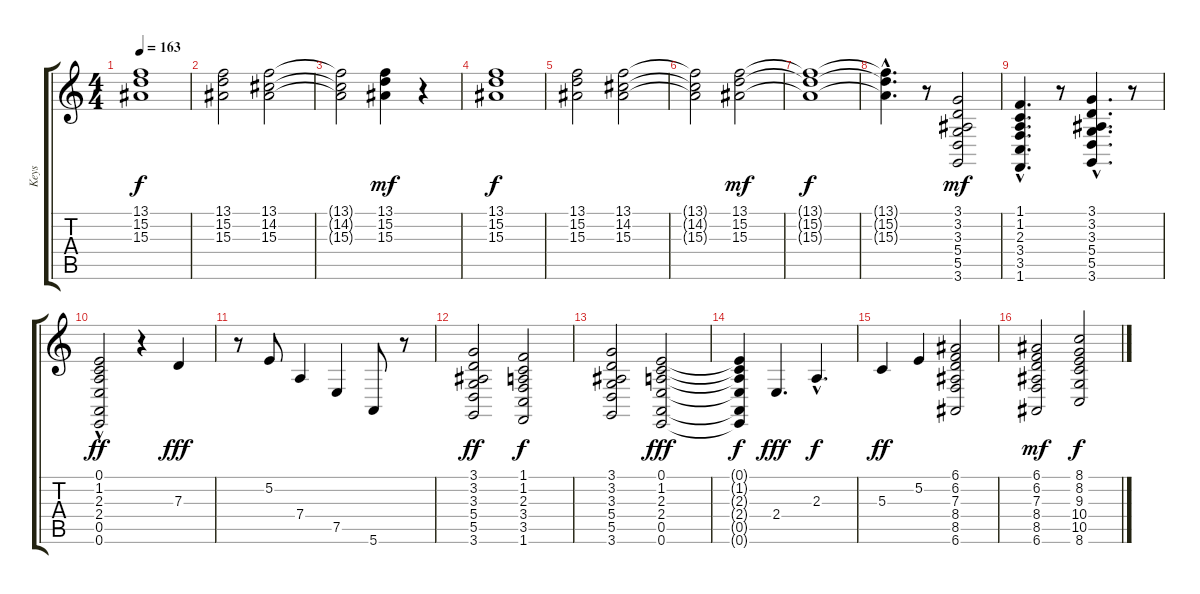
\track ("Keys" "Keys") {instrument churchorgan}
\staff {score tabs}
\tuning (E4 B3 G3 D3 A2 E2) {hide}
\ts (4 4)
\tempo 163
\clef g2
\ks c
(13.1 15.2 15.3).1{dy f} |
(13.1 15.2 15.3).2 (13.1 14.2 15.3).2 |
(13.1{t} 14.2{t} 15.3{t}).2 (13.1 15.2 15.3).4{dy mf} r.4 |
(13.1 15.2 15.3).1{dy f} |
(13.1 15.2 15.3).2 (13.1 14.2 15.3).2 |
(13.1{t} 14.2{t} 15.3{t}).2 (13.1 15.2 15.3).2{dy mf} |
(13.1{t} 15.2{t} 15.3{t}).1{dy f} |
(13.1{hac t} 15.2{hac t} 15.3{hac t}).4{d} r.8 (3.1 3.2 3.3 5.4 5.5 3.6).2{dy mf} |
(1.1{hac} 1.2{hac} 2.3{hac} 3.4 3.5{hac} 1.6{hac}).4{d} r.8 (3.1{hac} 3.2{hac} 3.3{hac} 5.4{hac} 5.5{hac} 3.6{hac}).4{d} r.8 |
(0.1 1.2{hac} 2.3 2.4 0.5 0.6).2{dy ff} r.4 7.3.4{dy fff} |
r.8 5.2.8 7.4.4 7.5.4 5.6.8 r.8 |
(3.1 3.2 3.3 5.4 5.5 3.6).2{dy ff} (1.1 1.2 2.3 3.4 3.5 1.6).2{dy f} |
(3.1 3.2 3.3 5.4 5.5 3.6).2 (0.1 1.2 2.3 2.4 0.5 0.6).2{dy fff} |
(0.1{t} 1.2{t} 2.3{t} 2.4{t} 0.5{t} 0.6{t}).4{dy f} 2.4.4{d dy fff} 2.3{hac}.4{d dy f} |
5.3.4{dy ff} 5.2.4 (6.1 6.2 7.3 8.4 8.5 6.6).2 |
(6.1 6.2 7.3 8.4 8.5 6.6).2{dy mf} (8.1 8.2 9.3 10.4 10.5 8.6).2{dy f}
